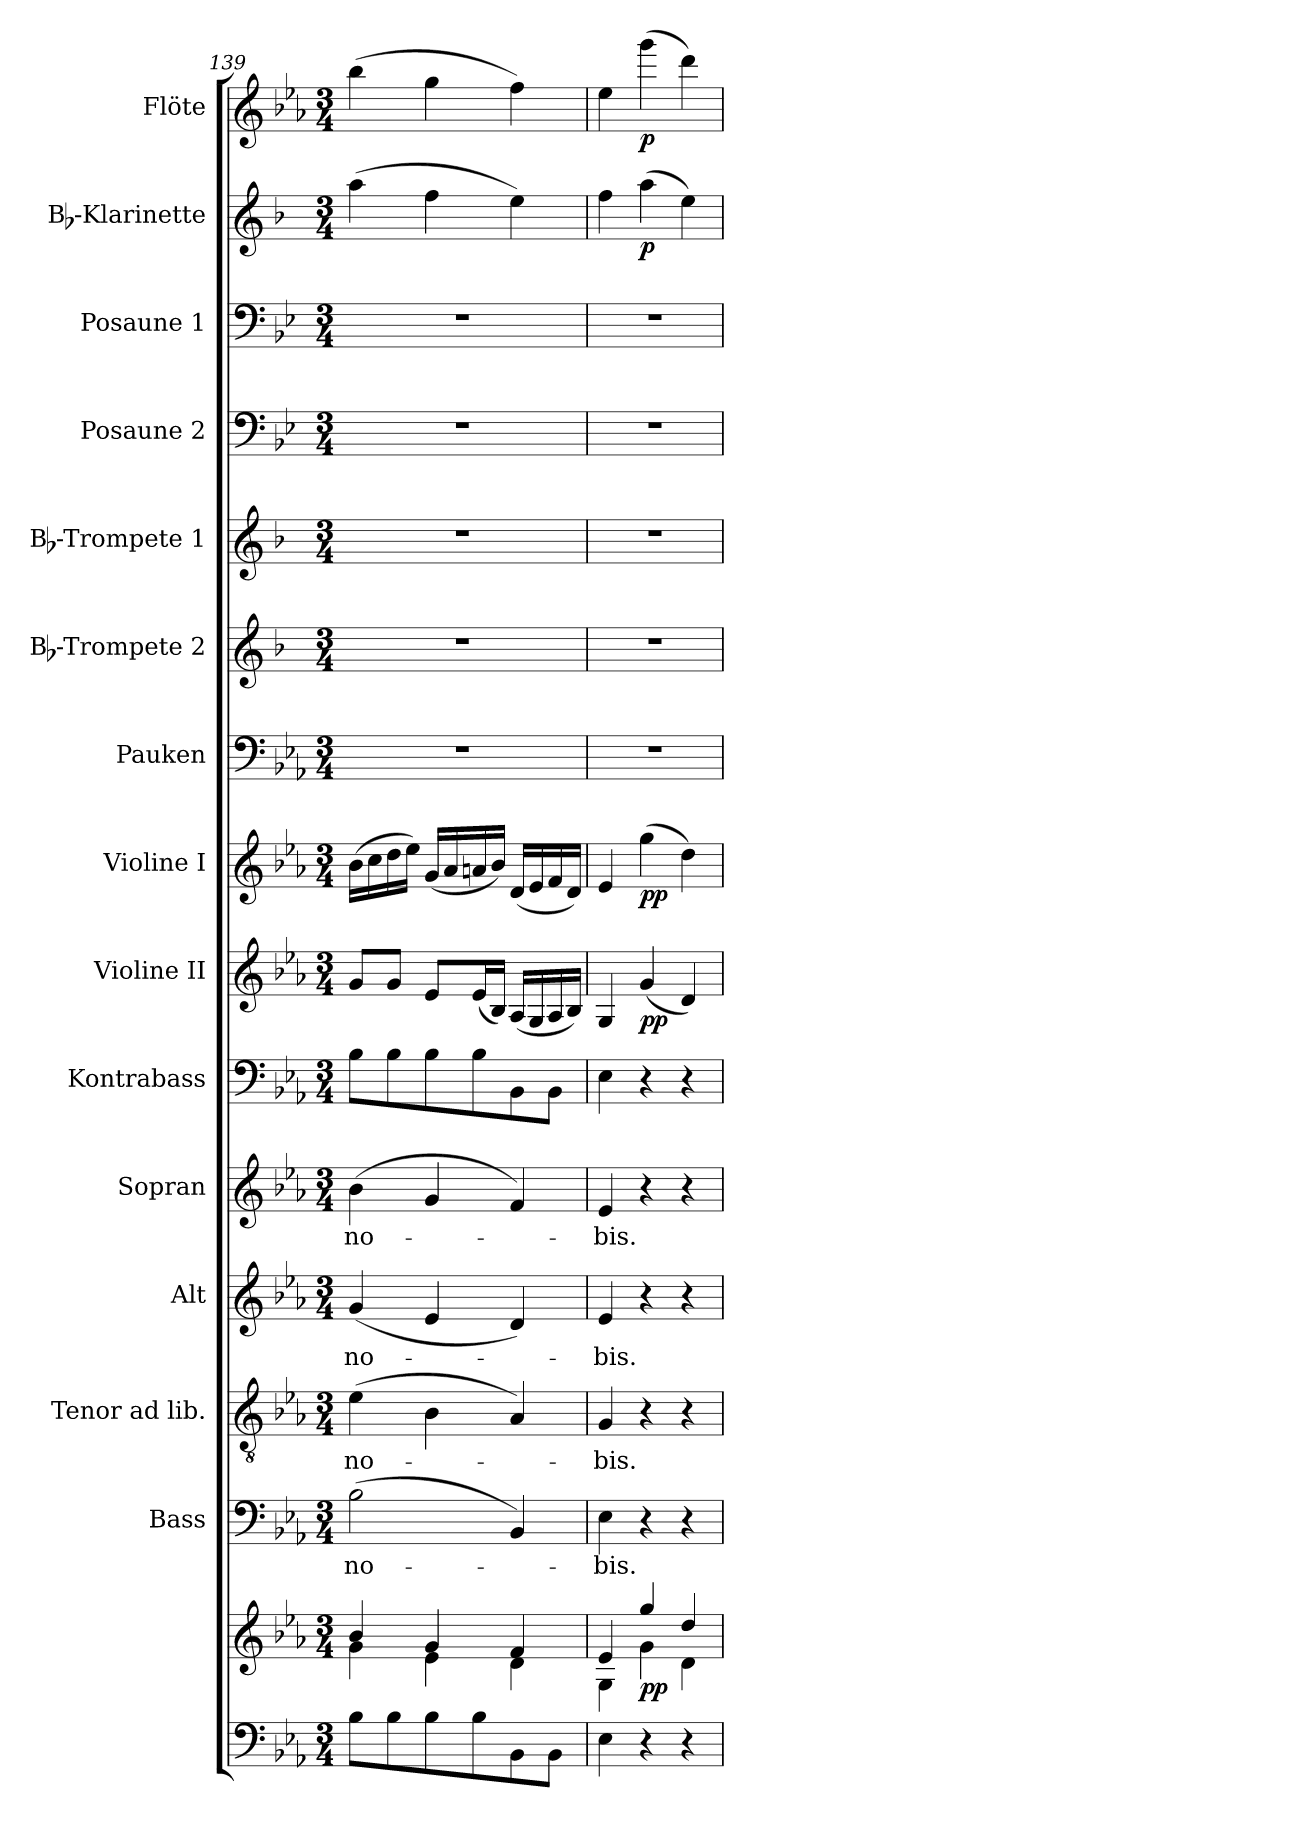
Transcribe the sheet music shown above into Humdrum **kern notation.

**kern	**kern	**dynam	**kern	**text	**kern	**text	**kern	**text	**kern	**text	**kern	**kern	**dynam	**kern	**dynam	**kern	**kern	**kern	**kern	**kern	**kern	**dynam	**kern	**dynam
*part15	*part15	*part15	*part14	*part14	*part13	*part13	*part12	*part12	*part11	*part11	*part10	*part9	*part9	*part8	*part8	*part7	*part6	*part5	*part4	*part3	*part2	*part2	*part1	*part1
*staff16	*staff15	*staff15/16	*staff14	*staff14	*staff13	*staff13	*staff12	*staff12	*staff11	*staff11	*staff10	*staff9	*staff9	*staff8	*staff8	*staff7	*staff6	*staff5	*staff4	*staff3	*staff2	*staff2	*staff1	*staff1
*	*	*	*I"Bass	*	*I"Tenor ad lib.	*	*I"Alt	*	*I"Sopran	*	*I"Kontrabass	*I"Violine II	*	*I"Violine I	*	*I"Pauken	*I"Bb-Trompete 2	*I"Bb-Trompete 1	*I"Posaune 2	*I"Posaune 1	*I"Bb-Klarinette	*	*I"Flöte	*
*	*	*	*I'B.	*	*I'T.	*	*I'A.	*	*I'S.	*	*I'Kb.	*I'Vl. II	*	*I'Vl. I	*	*I'Pk.	*I'Bb Trp. 2	*I'Bb Trp. 1	*I'Pos. 2	*I'Pos. 1	*I'Bb Kl.	*	*I'Fl.	*
*clefF4	*clefG2	*	*clefF4	*	*clefGv2	*	*clefG2	*	*clefG2	*	*clefF4	*clefG2	*	*clefG2	*	*clefF4	*clefG2	*clefG2	*clefF4	*clefF4	*clefG2	*	*clefG2	*
*	*	*	*	*	*	*	*	*	*	*	*ITrd7c12	*	*	*	*	*	*ITrd1c2	*ITrd1c2	*ITrd4c7	*ITrd4c7	*ITrd1c2	*	*	*
*k[b-e-a-]	*k[b-e-a-]	*	*k[b-e-a-]	*	*k[b-e-a-]	*	*k[b-e-a-]	*	*k[b-e-a-]	*	*k[b-e-a-]	*k[b-e-a-]	*	*k[b-e-a-]	*	*k[b-e-a-]	*k[b-e-a-]	*k[b-e-a-]	*k[b-e-a-]	*k[b-e-a-]	*k[b-e-a-]	*	*k[b-e-a-]	*
*E-:	*E-:	*	*E-:	*	*E-:	*	*E-:	*	*E-:	*	*E-:	*E-:	*	*E-:	*	*E-:	*E-:	*E-:	*E-:	*E-:	*E-:	*	*E-:	*
*M3/4	*M3/4	*	*M3/4	*	*M3/4	*	*M3/4	*	*M3/4	*	*M3/4	*M3/4	*	*M3/4	*	*M3/4	*M3/4	*M3/4	*M3/4	*M3/4	*M3/4	*	*M3/4	*
=139	=139	=139	=139	=139	=139	=139	=139	=139	=139	=139	=139	=139	=139	=139	=139	=139	=139	=139	=139	=139	=139	=139	=139	=139
*	*^	*	*	*	*	*	*	*	*	*	*	*	*	*	*	*	*	*	*	*	*	*	*	*
!	!	!	!	!	!LO:LY:b	!	!LO:LY:b	!	!LO:LY:b	!	!LO:LY:b	!	!	!	!	!	!	!	!	!	!	!	!	!	!
8B-\L	4b-/	4g\	.	(>2B-\	no-	(>4e-\	no-	(<4g/	no-	(>4b-\	no-	8BB-\L	8g/L	.	(>16b-\LL	.	2.r	2.r	2.r	2.r	2.r	(>4gg\	.	(>4bb-\	.
.	.	.	.	.	.	.	.	.	.	.	.	.	.	.	16cc\	.	.	.	.	.	.	.	.	.	.
8B-\	.	.	.	.	.	.	.	.	.	.	.	8BB-\	8g/J	.	16dd\	.	.	.	.	.	.	.	.	.	.
.	.	.	.	.	.	.	.	.	.	.	.	.	.	.	16ee-\JJ)	.	.	.	.	.	.	.	.	.	.
8B-\	4g/	4e-\	.	.	.	4B-\	.	4e-/	.	4g/	.	8BB-\	8e-/L	.	(<16g/LL	.	.	.	.	.	.	4ee-\	.	4gg\	.
.	.	.	.	.	.	.	.	.	.	.	.	.	.	.	16a-/	.	.	.	.	.	.	.	.	.	.
8B-\	.	.	.	.	.	.	.	.	.	.	.	8BB-\	(<16e-/L	.	16an/	.	.	.	.	.	.	.	.	.	.
.	.	.	.	.	.	.	.	.	.	.	.	.	16B-/JJ)	.	16b-/JJ)	.	.	.	.	.	.	.	.	.	.
8BB-\	4f/	4d\	.	4BB-/)	.	4A-/)	.	4d/)	.	4f/)	.	8BBB-\	(<16A-/LL	.	(<16d/LL	.	.	.	.	.	.	4dd\)	.	4ff\)	.
.	.	.	.	.	.	.	.	.	.	.	.	.	16G/	.	16e-/	.	.	.	.	.	.	.	.	.	.
8BB-\J	.	.	.	.	.	.	.	.	.	.	.	8BBB-\J	16A-/	.	16f/	.	.	.	.	.	.	.	.	.	.
.	.	.	.	.	.	.	.	.	.	.	.	.	16B-/JJ)	.	16d/JJ)	.	.	.	.	.	.	.	.	.	.
=140	=140	=140	=140	=140	=140	=140	=140	=140	=140	=140	=140	=140	=140	=140	=140	=140	=140	=140	=140	=140	=140	=140	=140	=140	=140
!	!	!	!	!	!LO:LY:b	!	!LO:LY:b	!	!LO:LY:b	!	!LO:LY:b	!	!	!	!	!	!	!	!	!	!	!	!	!	!
4E-\	4e-/	4G\	.	4E-\	-bis.	4G/	-bis.	4e-/	-bis.	4e-/	-bis.	4EE-\	4G/	.	4e-/	.	2.r	2.r	2.r	2.r	2.r	4ee-\	.	4ee-\	.
!	!	!	!LO:DY:b	!	!	!	!	!	!	!	!	!	!	!LO:DY:b	!	!LO:DY:b	!	!	!	!	!	!	!LO:DY:b	!	!LO:DY:b
4r	4gg/	4g\	pp	4r	.	4r	.	4r	.	4r	.	4r	(<4g/	pp	(>4gg\	pp	.	.	.	.	.	(>4gg\	p	(>4ggg\	p
4r	4dd/	4d\	.	4r	.	4r	.	4r	.	4r	.	4r	4d/)	.	4dd\)	.	.	.	.	.	.	4dd\)	.	4ddd\)	.
*	*v	*v	*	*	*	*	*	*	*	*	*	*	*	*	*	*	*	*	*	*	*	*	*	*	*
=	=	=	=	=	=	=	=	=	=	=	=	=	=	=	=	=	=	=	=	=	=	=	=	=
*-	*-	*-	*-	*-	*-	*-	*-	*-	*-	*-	*-	*-	*-	*-	*-	*-	*-	*-	*-	*-	*-	*-	*-	*-
